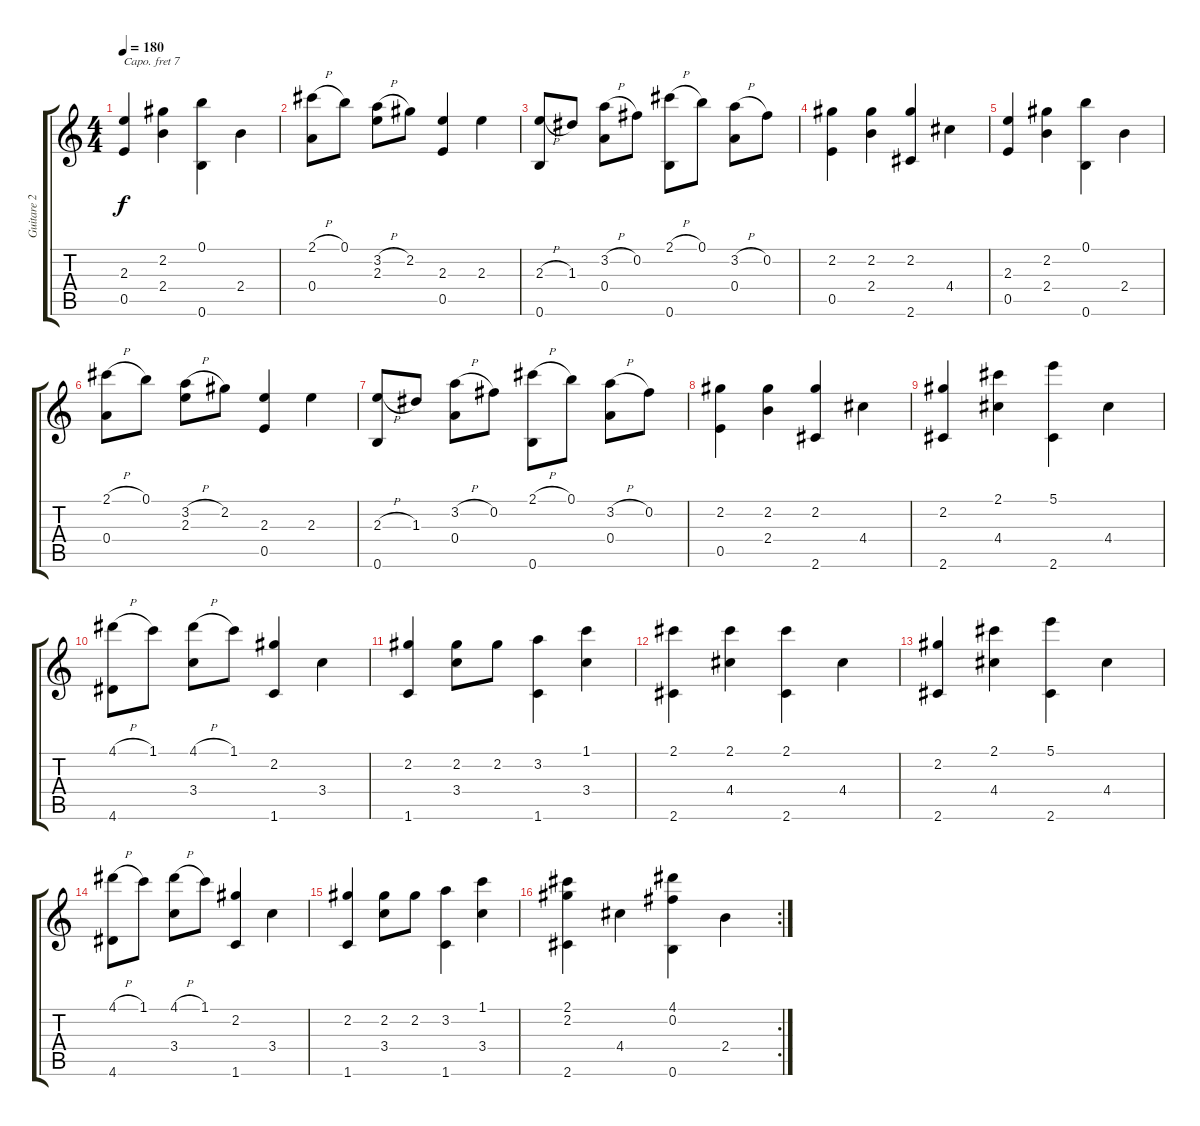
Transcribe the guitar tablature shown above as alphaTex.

\track ("Guitare 2" "Guitare 2") {instrument acousticguitarnylon}
\staff {score tabs}
\capo 7
\tuning (E4 B3 G3 D3 A2 E2) {hide}
\ts (4 4)
\tempo 180
\clef g2
\ks c
(2.3 0.5).4{dy f instrument acousticguitarnylon} (2.2 2.4).4 (0.1 0.6).4 2.4.4 |
(2.1{h} 0.4).8 0.1.8 (3.2{h} 2.3).8 2.2.8 (2.3 0.5).4 2.3.4 |
(2.3{h} 0.6).8 1.3.8 (3.2{h} 0.4).8 0.2.8 (2.1{h} 0.6).8 0.1.8 (3.2{h} 0.4).8 0.2.8 |
(2.2 0.5).4 (2.2 2.4).4 (2.2 2.6).4 4.4.4 |
(2.3 0.5).4 (2.2 2.4).4 (0.1 0.6).4 2.4.4 |
(2.1{h} 0.4).8 0.1.8 (3.2{h} 2.3).8 2.2.8 (2.3 0.5).4 2.3.4 |
(2.3{h} 0.6).8 1.3.8 (3.2{h} 0.4).8 0.2.8 (2.1{h} 0.6).8 0.1.8 (3.2{h} 0.4).8 0.2.8 |
(2.2 0.5).4 (2.2 2.4).4 (2.2 2.6).4 4.4.4 |
(2.2 2.6).4 (2.1 4.4).4 (5.1 2.6).4 4.4.4 |
(4.1{h} 4.6).8 1.1.8 (4.1{h} 3.4).8 1.1.8 (2.2 1.6).4 3.4.4 |
(2.2 1.6).4 (2.2 3.4).8 2.2.8 (3.2 1.6).4 (1.1 3.4).4 |
(2.1 2.6).4 (2.1 4.4).4 (2.1 2.6).4 4.4.4 |
(2.2 2.6).4 (2.1 4.4).4 (5.1 2.6).4 4.4.4 |
(4.1{h} 4.6).8 1.1.8 (4.1{h} 3.4).8 1.1.8 (2.2 1.6).4 3.4.4 |
(2.2 1.6).4 (2.2 3.4).8 2.2.8 (3.2 1.6).4 (1.1 3.4).4 |
\rc 2
(2.1 2.2 2.6).4 4.4.4 (4.1 0.2 0.6).4 2.4.4
